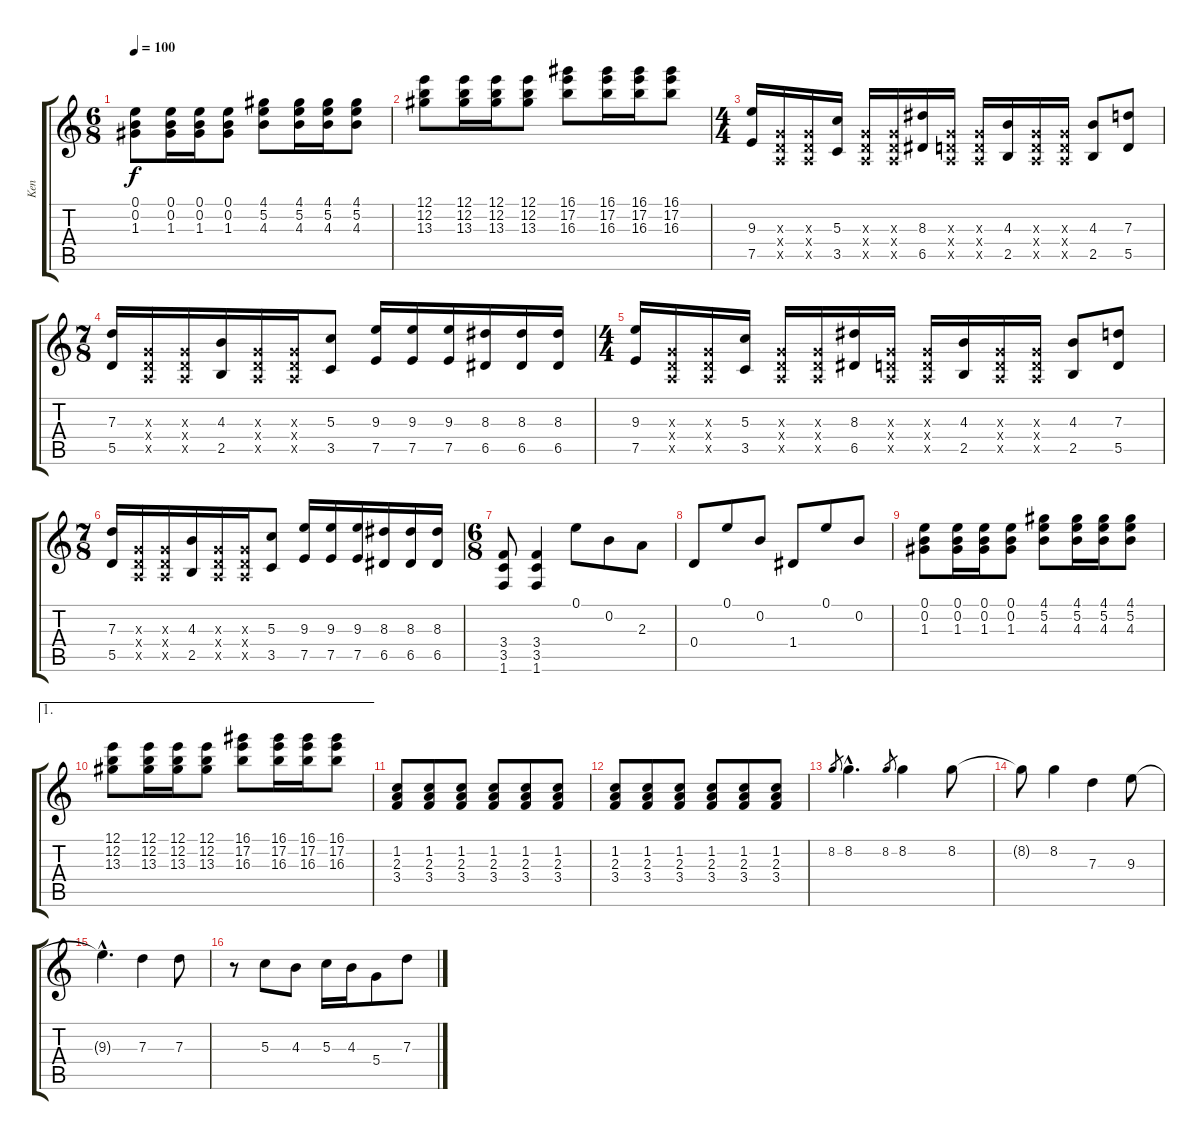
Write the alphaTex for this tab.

\track ("Ken" "Ken") {instrument electricguitarclean}
\staff {score tabs}
\tuning (E4 B3 G3 D3 A2 E2) {hide}
\ts (6 8)
\tempo 100
\clef g2
\ks c
(0.1 0.2 1.3).8{dy f} (0.1 0.2 1.3).16 (0.1 0.2 1.3).16 (0.1 0.2 1.3).8 (4.1 5.2 4.3).8 (4.1 5.2 4.3).16 (4.1 5.2 4.3).16 (4.1 5.2 4.3).8 |
(12.1 12.2 13.3).8 (12.1 12.2 13.3).16 (12.1 12.2 13.3).16 (12.1 12.2 13.3).8 (16.1 17.2 16.3).8 (16.1 17.2 16.3).16 (16.1 17.2 16.3).16 (16.1 17.2 16.3).8 |
\ts (4 4)
(9.3 7.5).16 (0.3{x} 0.4{x} 0.5{x}).16 (0.3{x} 0.4{x} 0.5{x}).16 (5.3 3.5).16 (0.3{x} 0.4{x} 0.5{x}).16 (0.3{x} 0.4{x} 0.5{x}).16 (8.3 6.5).16 (0.3{x} 0.4{x} 0.5{x}).16 (0.3{x} 0.4{x} 0.5{x}).16 (4.3 2.5).16 (0.3{x} 0.4{x} 0.5{x}).16 (0.3{x} 0.4{x} 0.5{x}).16 (4.3 2.5).8 (7.3 5.5).8 |
\ts (7 8)
(7.3 5.5).16 (0.3{x} 0.4{x} 0.5{x}).16 (0.3{x} 0.4{x} 0.5{x}).16 (4.3 2.5).16 (0.3{x} 0.4{x} 0.5{x}).16 (0.3{x} 0.4{x} 0.5{x}).16 (5.3 3.5).8 (9.3 7.5).16 (9.3 7.5).16 (9.3 7.5).16 (8.3 6.5).16 (8.3 6.5).16 (8.3 6.5).16 |
\ts (4 4)
(9.3 7.5).16 (0.3{x} 0.4{x} 0.5{x}).16 (0.3{x} 0.4{x} 0.5{x}).16 (5.3 3.5).16 (0.3{x} 0.4{x} 0.5{x}).16 (0.3{x} 0.4{x} 0.5{x}).16 (8.3 6.5).16 (0.3{x} 0.4{x} 0.5{x}).16 (0.3{x} 0.4{x} 0.5{x}).16 (4.3 2.5).16 (0.3{x} 0.4{x} 0.5{x}).16 (0.3{x} 0.4{x} 0.5{x}).16 (4.3 2.5).8 (7.3 5.5).8 |
\ts (7 8)
(7.3 5.5).16 (0.3{x} 0.4{x} 0.5{x}).16 (0.3{x} 0.4{x} 0.5{x}).16 (4.3 2.5).16 (0.3{x} 0.4{x} 0.5{x}).16 (0.3{x} 0.4{x} 0.5{x}).16 (5.3 3.5).8 (9.3 7.5).16 (9.3 7.5).16 (9.3 7.5).16 (8.3 6.5).16 (8.3 6.5).16 (8.3 6.5).16 |
\ts (6 8)
(3.4 3.5 1.6).8 (3.4 3.5 1.6).4 0.1.8 0.2.8 2.3.8 |
0.4.8 0.1.8 0.2.8 1.4.8 0.1.8 0.2.8 |
(0.1 0.2 1.3).8 (0.1 0.2 1.3).16 (0.1 0.2 1.3).16 (0.1 0.2 1.3).8 (4.1 5.2 4.3).8 (4.1 5.2 4.3).16 (4.1 5.2 4.3).16 (4.1 5.2 4.3).8 |
\ae 1
(12.1 12.2 13.3).8 (12.1 12.2 13.3).16 (12.1 12.2 13.3).16 (12.1 12.2 13.3).8 (16.1 17.2 16.3).8 (16.1 17.2 16.3).16 (16.1 17.2 16.3).16 (16.1 17.2 16.3).8 |
(1.2 2.3 3.4).8 (1.2 2.3 3.4).8 (1.2 2.3 3.4).8 (1.2 2.3 3.4).8 (1.2 2.3 3.4).8 (1.2 2.3 3.4).8 |
(1.2 2.3 3.4).8 (1.2 2.3 3.4).8 (1.2 2.3 3.4).8 (1.2 2.3 3.4).8 (1.2 2.3 3.4).8 (1.2 2.3 3.4).8 |
8.2.8{gr} 8.2{hac}.4{d} 8.2.8{gr} 8.2.4 8.2.8 |
8.2{t}.8 8.2.4 7.3.4 9.3.8 |
9.3{hac t}.4{d} 7.3.4 7.3.8 |
r.8 5.3.8 4.3.8 5.3.16 4.3.16 5.4.8 7.3.8
